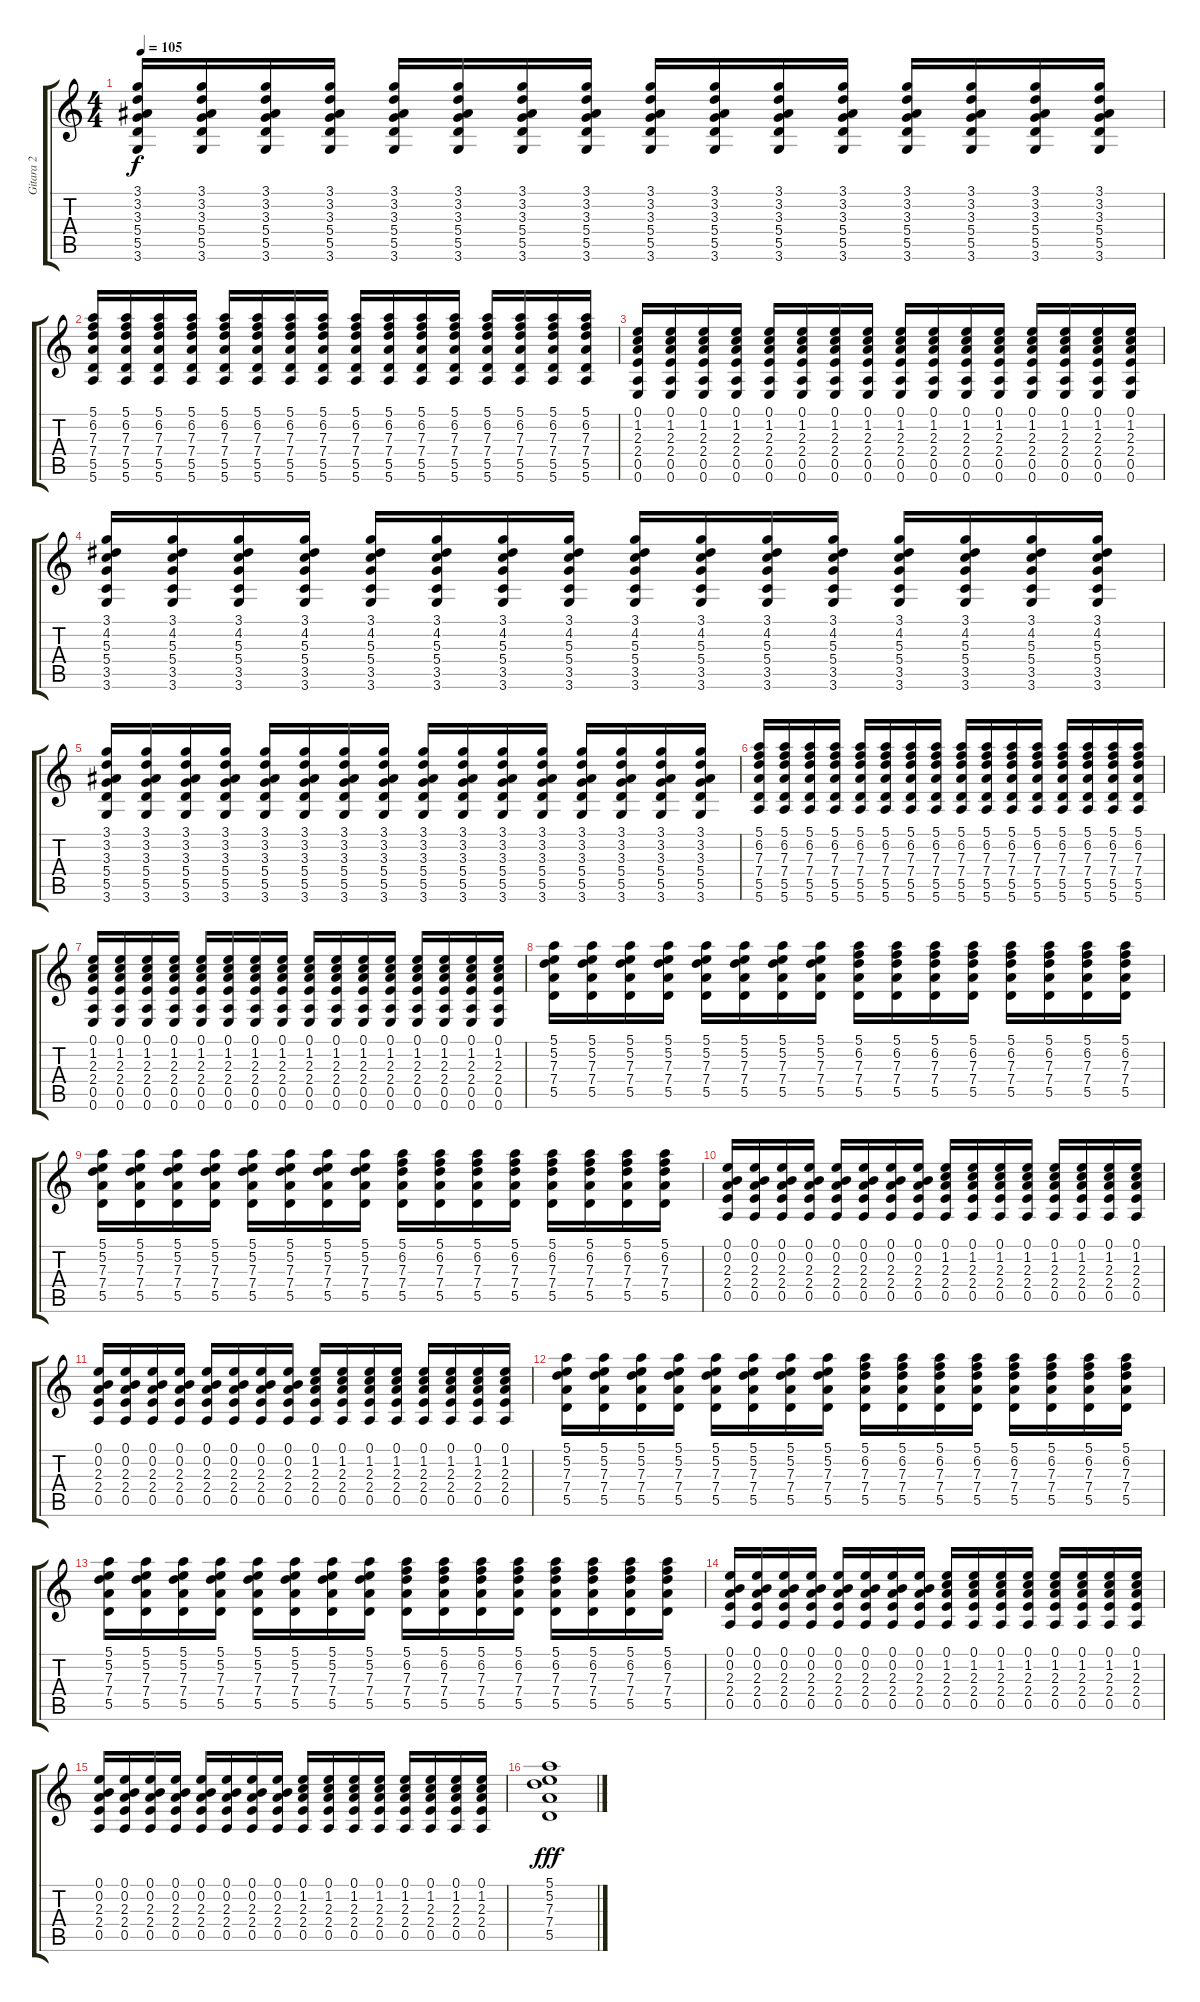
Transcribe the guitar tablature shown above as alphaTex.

\track ("Gitara 2" "Gitara 2") {instrument distortionguitar}
\staff {score tabs}
\tuning (E4 B3 G3 D3 A2 E2) {hide}
\ts (4 4)
\tempo 105
\clef g2
\ks c
(3.1 3.2 3.3 5.4 5.5 3.6).16{dy f} (3.1 3.2 3.3 5.4 5.5 3.6).16 (3.1 3.2 3.3 5.4 5.5 3.6).16 (3.1 3.2 3.3 5.4 5.5 3.6).16 (3.1 3.2 3.3 5.4 5.5 3.6).16 (3.1 3.2 3.3 5.4 5.5 3.6).16 (3.1 3.2 3.3 5.4 5.5 3.6).16 (3.1 3.2 3.3 5.4 5.5 3.6).16 (3.1 3.2 3.3 5.4 5.5 3.6).16 (3.1 3.2 3.3 5.4 5.5 3.6).16 (3.1 3.2 3.3 5.4 5.5 3.6).16 (3.1 3.2 3.3 5.4 5.5 3.6).16 (3.1 3.2 3.3 5.4 5.5 3.6).16 (3.1 3.2 3.3 5.4 5.5 3.6).16 (3.1 3.2 3.3 5.4 5.5 3.6).16 (3.1 3.2 3.3 5.4 5.5 3.6).16 |
(5.1 6.2 7.3 7.4 5.5 5.6).16 (5.1 6.2 7.3 7.4 5.5 5.6).16 (5.1 6.2 7.3 7.4 5.5 5.6).16 (5.1 6.2 7.3 7.4 5.5 5.6).16 (5.1 6.2 7.3 7.4 5.5 5.6).16 (5.1 6.2 7.3 7.4 5.5 5.6).16 (5.1 6.2 7.3 7.4 5.5 5.6).16 (5.1 6.2 7.3 7.4 5.5 5.6).16 (5.1 6.2 7.3 7.4 5.5 5.6).16 (5.1 6.2 7.3 7.4 5.5 5.6).16 (5.1 6.2 7.3 7.4 5.5 5.6).16 (5.1 6.2 7.3 7.4 5.5 5.6).16 (5.1 6.2 7.3 7.4 5.5 5.6).16 (5.1 6.2 7.3 7.4 5.5 5.6).16 (5.1 6.2 7.3 7.4 5.5 5.6).16 (5.1 6.2 7.3 7.4 5.5 5.6).16 |
(0.1 1.2 2.3 2.4 0.5 0.6).16 (0.1 1.2 2.3 2.4 0.5 0.6).16 (0.1 1.2 2.3 2.4 0.5 0.6).16 (0.1 1.2 2.3 2.4 0.5 0.6).16 (0.1 1.2 2.3 2.4 0.5 0.6).16 (0.1 1.2 2.3 2.4 0.5 0.6).16 (0.1 1.2 2.3 2.4 0.5 0.6).16 (0.1 1.2 2.3 2.4 0.5 0.6).16 (0.1 1.2 2.3 2.4 0.5 0.6).16 (0.1 1.2 2.3 2.4 0.5 0.6).16 (0.1 1.2 2.3 2.4 0.5 0.6).16 (0.1 1.2 2.3 2.4 0.5 0.6).16 (0.1 1.2 2.3 2.4 0.5 0.6).16 (0.1 1.2 2.3 2.4 0.5 0.6).16 (0.1 1.2 2.3 2.4 0.5 0.6).16 (0.1 1.2 2.3 2.4 0.5 0.6).16 |
(3.1 4.2 5.3 5.4 3.5 3.6).16 (3.1 4.2 5.3 5.4 3.5 3.6).16 (3.1 4.2 5.3 5.4 3.5 3.6).16 (3.1 4.2 5.3 5.4 3.5 3.6).16 (3.1 4.2 5.3 5.4 3.5 3.6).16 (3.1 4.2 5.3 5.4 3.5 3.6).16 (3.1 4.2 5.3 5.4 3.5 3.6).16 (3.1 4.2 5.3 5.4 3.5 3.6).16 (3.1 4.2 5.3 5.4 3.5 3.6).16 (3.1 4.2 5.3 5.4 3.5 3.6).16 (3.1 4.2 5.3 5.4 3.5 3.6).16 (3.1 4.2 5.3 5.4 3.5 3.6).16 (3.1 4.2 5.3 5.4 3.5 3.6).16 (3.1 4.2 5.3 5.4 3.5 3.6).16 (3.1 4.2 5.3 5.4 3.5 3.6).16 (3.1 4.2 5.3 5.4 3.5 3.6).16 |
(3.1 3.2 3.3 5.4 5.5 3.6).16 (3.1 3.2 3.3 5.4 5.5 3.6).16 (3.1 3.2 3.3 5.4 5.5 3.6).16 (3.1 3.2 3.3 5.4 5.5 3.6).16 (3.1 3.2 3.3 5.4 5.5 3.6).16 (3.1 3.2 3.3 5.4 5.5 3.6).16 (3.1 3.2 3.3 5.4 5.5 3.6).16 (3.1 3.2 3.3 5.4 5.5 3.6).16 (3.1 3.2 3.3 5.4 5.5 3.6).16 (3.1 3.2 3.3 5.4 5.5 3.6).16 (3.1 3.2 3.3 5.4 5.5 3.6).16 (3.1 3.2 3.3 5.4 5.5 3.6).16 (3.1 3.2 3.3 5.4 5.5 3.6).16 (3.1 3.2 3.3 5.4 5.5 3.6).16 (3.1 3.2 3.3 5.4 5.5 3.6).16 (3.1 3.2 3.3 5.4 5.5 3.6).16 |
(5.1 6.2 7.3 7.4 5.5 5.6).16 (5.1 6.2 7.3 7.4 5.5 5.6).16 (5.1 6.2 7.3 7.4 5.5 5.6).16 (5.1 6.2 7.3 7.4 5.5 5.6).16 (5.1 6.2 7.3 7.4 5.5 5.6).16 (5.1 6.2 7.3 7.4 5.5 5.6).16 (5.1 6.2 7.3 7.4 5.5 5.6).16 (5.1 6.2 7.3 7.4 5.5 5.6).16 (5.1 6.2 7.3 7.4 5.5 5.6).16 (5.1 6.2 7.3 7.4 5.5 5.6).16 (5.1 6.2 7.3 7.4 5.5 5.6).16 (5.1 6.2 7.3 7.4 5.5 5.6).16 (5.1 6.2 7.3 7.4 5.5 5.6).16 (5.1 6.2 7.3 7.4 5.5 5.6).16 (5.1 6.2 7.3 7.4 5.5 5.6).16 (5.1 6.2 7.3 7.4 5.5 5.6).16 |
(0.1 1.2 2.3 2.4 0.5 0.6).16 (0.1 1.2 2.3 2.4 0.5 0.6).16 (0.1 1.2 2.3 2.4 0.5 0.6).16 (0.1 1.2 2.3 2.4 0.5 0.6).16 (0.1 1.2 2.3 2.4 0.5 0.6).16 (0.1 1.2 2.3 2.4 0.5 0.6).16 (0.1 1.2 2.3 2.4 0.5 0.6).16 (0.1 1.2 2.3 2.4 0.5 0.6).16 (0.1 1.2 2.3 2.4 0.5 0.6).16 (0.1 1.2 2.3 2.4 0.5 0.6).16 (0.1 1.2 2.3 2.4 0.5 0.6).16 (0.1 1.2 2.3 2.4 0.5 0.6).16 (0.1 1.2 2.3 2.4 0.5 0.6).16 (0.1 1.2 2.3 2.4 0.5 0.6).16 (0.1 1.2 2.3 2.4 0.5 0.6).16 (0.1 1.2 2.3 2.4 0.5 0.6).16 |
(5.1 5.2 7.3 7.4 5.5).16 (5.1 5.2 7.3 7.4 5.5).16 (5.1 5.2 7.3 7.4 5.5).16 (5.1 5.2 7.3 7.4 5.5).16 (5.1 5.2 7.3 7.4 5.5).16 (5.1 5.2 7.3 7.4 5.5).16 (5.1 5.2 7.3 7.4 5.5).16 (5.1 5.2 7.3 7.4 5.5).16 (5.1 6.2 7.3 7.4 5.5).16 (5.1 6.2 7.3 7.4 5.5).16 (5.1 6.2 7.3 7.4 5.5).16 (5.1 6.2 7.3 7.4 5.5).16 (5.1 6.2 7.3 7.4 5.5).16 (5.1 6.2 7.3 7.4 5.5).16 (5.1 6.2 7.3 7.4 5.5).16 (5.1 6.2 7.3 7.4 5.5).16 |
(5.1 5.2 7.3 7.4 5.5).16 (5.1 5.2 7.3 7.4 5.5).16 (5.1 5.2 7.3 7.4 5.5).16 (5.1 5.2 7.3 7.4 5.5).16 (5.1 5.2 7.3 7.4 5.5).16 (5.1 5.2 7.3 7.4 5.5).16 (5.1 5.2 7.3 7.4 5.5).16 (5.1 5.2 7.3 7.4 5.5).16 (5.1 6.2 7.3 7.4 5.5).16 (5.1 6.2 7.3 7.4 5.5).16 (5.1 6.2 7.3 7.4 5.5).16 (5.1 6.2 7.3 7.4 5.5).16 (5.1 6.2 7.3 7.4 5.5).16 (5.1 6.2 7.3 7.4 5.5).16 (5.1 6.2 7.3 7.4 5.5).16 (5.1 6.2 7.3 7.4 5.5).16 |
(0.1 0.2 2.3 2.4 0.5).16 (0.1 0.2 2.3 2.4 0.5).16 (0.1 0.2 2.3 2.4 0.5).16 (0.1 0.2 2.3 2.4 0.5).16 (0.1 0.2 2.3 2.4 0.5).16 (0.1 0.2 2.3 2.4 0.5).16 (0.1 0.2 2.3 2.4 0.5).16 (0.1 0.2 2.3 2.4 0.5).16 (0.1 1.2 2.3 2.4 0.5).16 (0.1 1.2 2.3 2.4 0.5).16 (0.1 1.2 2.3 2.4 0.5).16 (0.1 1.2 2.3 2.4 0.5).16 (0.1 1.2 2.3 2.4 0.5).16 (0.1 1.2 2.3 2.4 0.5).16 (0.1 1.2 2.3 2.4 0.5).16 (0.1 1.2 2.3 2.4 0.5).16 |
(0.1 0.2 2.3 2.4 0.5).16 (0.1 0.2 2.3 2.4 0.5).16 (0.1 0.2 2.3 2.4 0.5).16 (0.1 0.2 2.3 2.4 0.5).16 (0.1 0.2 2.3 2.4 0.5).16 (0.1 0.2 2.3 2.4 0.5).16 (0.1 0.2 2.3 2.4 0.5).16 (0.1 0.2 2.3 2.4 0.5).16 (0.1 1.2 2.3 2.4 0.5).16 (0.1 1.2 2.3 2.4 0.5).16 (0.1 1.2 2.3 2.4 0.5).16 (0.1 1.2 2.3 2.4 0.5).16 (0.1 1.2 2.3 2.4 0.5).16 (0.1 1.2 2.3 2.4 0.5).16 (0.1 1.2 2.3 2.4 0.5).16 (0.1 1.2 2.3 2.4 0.5).16 |
(5.1 5.2 7.3 7.4 5.5).16 (5.1 5.2 7.3 7.4 5.5).16 (5.1 5.2 7.3 7.4 5.5).16 (5.1 5.2 7.3 7.4 5.5).16 (5.1 5.2 7.3 7.4 5.5).16 (5.1 5.2 7.3 7.4 5.5).16 (5.1 5.2 7.3 7.4 5.5).16 (5.1 5.2 7.3 7.4 5.5).16 (5.1 6.2 7.3 7.4 5.5).16 (5.1 6.2 7.3 7.4 5.5).16 (5.1 6.2 7.3 7.4 5.5).16 (5.1 6.2 7.3 7.4 5.5).16 (5.1 6.2 7.3 7.4 5.5).16 (5.1 6.2 7.3 7.4 5.5).16 (5.1 6.2 7.3 7.4 5.5).16 (5.1 6.2 7.3 7.4 5.5).16 |
(5.1 5.2 7.3 7.4 5.5).16 (5.1 5.2 7.3 7.4 5.5).16 (5.1 5.2 7.3 7.4 5.5).16 (5.1 5.2 7.3 7.4 5.5).16 (5.1 5.2 7.3 7.4 5.5).16 (5.1 5.2 7.3 7.4 5.5).16 (5.1 5.2 7.3 7.4 5.5).16 (5.1 5.2 7.3 7.4 5.5).16 (5.1 6.2 7.3 7.4 5.5).16 (5.1 6.2 7.3 7.4 5.5).16 (5.1 6.2 7.3 7.4 5.5).16 (5.1 6.2 7.3 7.4 5.5).16 (5.1 6.2 7.3 7.4 5.5).16 (5.1 6.2 7.3 7.4 5.5).16 (5.1 6.2 7.3 7.4 5.5).16 (5.1 6.2 7.3 7.4 5.5).16 |
(0.1 0.2 2.3 2.4 0.5).16 (0.1 0.2 2.3 2.4 0.5).16 (0.1 0.2 2.3 2.4 0.5).16 (0.1 0.2 2.3 2.4 0.5).16 (0.1 0.2 2.3 2.4 0.5).16 (0.1 0.2 2.3 2.4 0.5).16 (0.1 0.2 2.3 2.4 0.5).16 (0.1 0.2 2.3 2.4 0.5).16 (0.1 1.2 2.3 2.4 0.5).16 (0.1 1.2 2.3 2.4 0.5).16 (0.1 1.2 2.3 2.4 0.5).16 (0.1 1.2 2.3 2.4 0.5).16 (0.1 1.2 2.3 2.4 0.5).16 (0.1 1.2 2.3 2.4 0.5).16 (0.1 1.2 2.3 2.4 0.5).16 (0.1 1.2 2.3 2.4 0.5).16 |
(0.1 0.2 2.3 2.4 0.5).16 (0.1 0.2 2.3 2.4 0.5).16 (0.1 0.2 2.3 2.4 0.5).16 (0.1 0.2 2.3 2.4 0.5).16 (0.1 0.2 2.3 2.4 0.5).16 (0.1 0.2 2.3 2.4 0.5).16 (0.1 0.2 2.3 2.4 0.5).16 (0.1 0.2 2.3 2.4 0.5).16 (0.1 1.2 2.3 2.4 0.5).16 (0.1 1.2 2.3 2.4 0.5).16 (0.1 1.2 2.3 2.4 0.5).16 (0.1 1.2 2.3 2.4 0.5).16 (0.1 1.2 2.3 2.4 0.5).16 (0.1 1.2 2.3 2.4 0.5).16 (0.1 1.2 2.3 2.4 0.5).16 (0.1 1.2 2.3 2.4 0.5).16 |
(5.1 5.2 7.3 7.4 5.5).1{dy fff}
